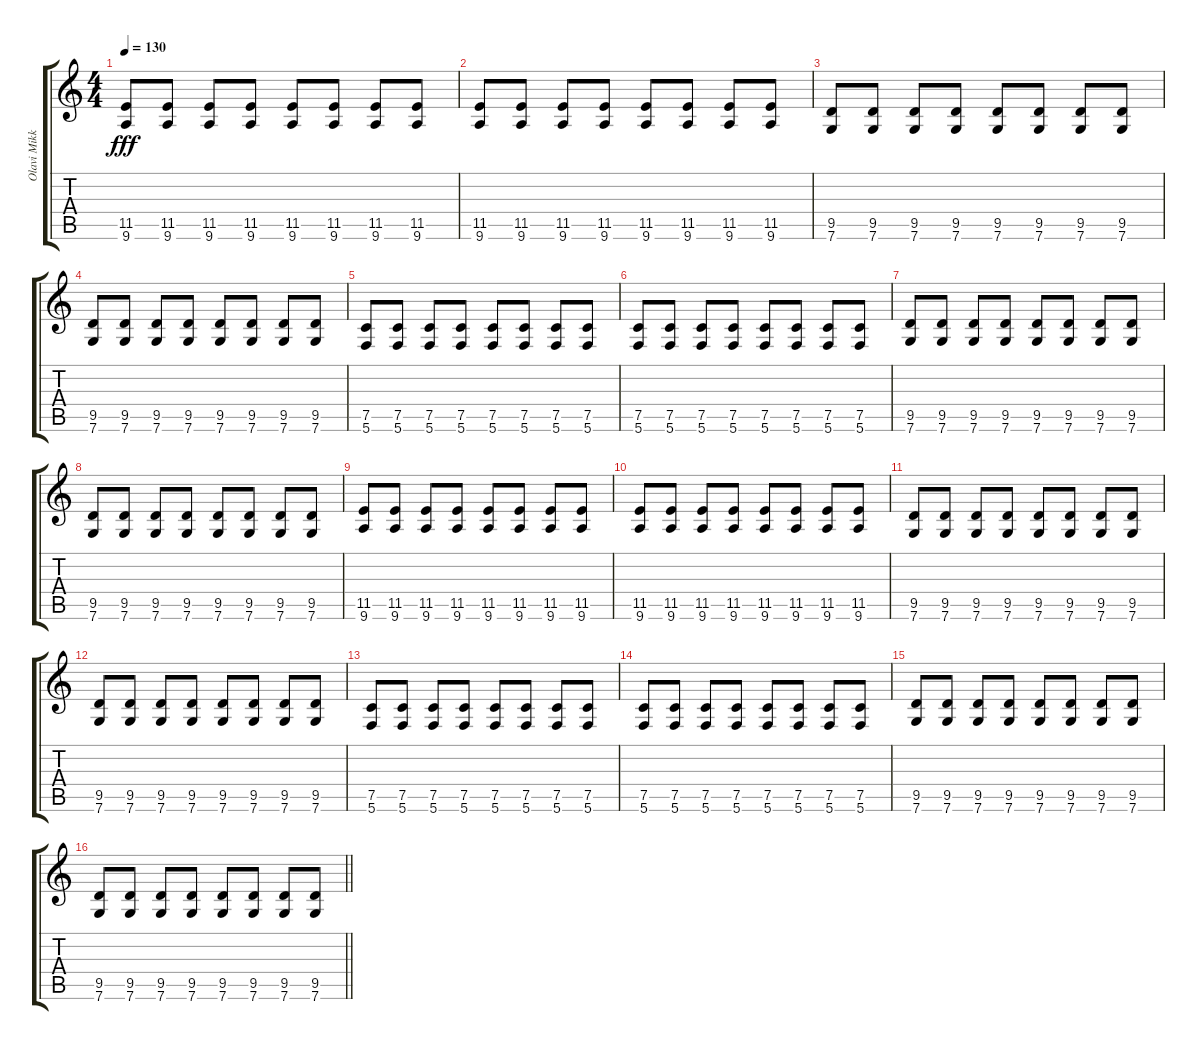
\track ("Olavi Mikkonen 2" "Olavi Mikk") {instrument distortionguitar}
\staff {score tabs}
\tuning (C4 G3 Eb3 Bb2 F2 C2) {hide}
\ts (4 4)
\tempo 130
\clef g2
\ks c
(11.5 9.6).8{dy fff} (11.5 9.6).8 (11.5 9.6).8 (11.5 9.6).8 (11.5 9.6).8 (11.5 9.6).8 (11.5 9.6).8 (11.5 9.6).8 |
(11.5 9.6).8 (11.5 9.6).8 (11.5 9.6).8 (11.5 9.6).8 (11.5 9.6).8 (11.5 9.6).8 (11.5 9.6).8 (11.5 9.6).8 |
(9.5 7.6).8 (9.5 7.6).8 (9.5 7.6).8 (9.5 7.6).8 (9.5 7.6).8 (9.5 7.6).8 (9.5 7.6).8 (9.5 7.6).8 |
(9.5 7.6).8 (9.5 7.6).8 (9.5 7.6).8 (9.5 7.6).8 (9.5 7.6).8 (9.5 7.6).8 (9.5 7.6).8 (9.5 7.6).8 |
(7.5 5.6).8 (7.5 5.6).8 (7.5 5.6).8 (7.5 5.6).8 (7.5 5.6).8 (7.5 5.6).8 (7.5 5.6).8 (7.5 5.6).8 |
(7.5 5.6).8 (7.5 5.6).8 (7.5 5.6).8 (7.5 5.6).8 (7.5 5.6).8 (7.5 5.6).8 (7.5 5.6).8 (7.5 5.6).8 |
(9.5 7.6).8 (9.5 7.6).8 (9.5 7.6).8 (9.5 7.6).8 (9.5 7.6).8 (9.5 7.6).8 (9.5 7.6).8 (9.5 7.6).8 |
(9.5 7.6).8 (9.5 7.6).8 (9.5 7.6).8 (9.5 7.6).8 (9.5 7.6).8 (9.5 7.6).8 (9.5 7.6).8 (9.5 7.6).8 |
(11.5 9.6).8 (11.5 9.6).8 (11.5 9.6).8 (11.5 9.6).8 (11.5 9.6).8 (11.5 9.6).8 (11.5 9.6).8 (11.5 9.6).8 |
(11.5 9.6).8 (11.5 9.6).8 (11.5 9.6).8 (11.5 9.6).8 (11.5 9.6).8 (11.5 9.6).8 (11.5 9.6).8 (11.5 9.6).8 |
(9.5 7.6).8 (9.5 7.6).8 (9.5 7.6).8 (9.5 7.6).8 (9.5 7.6).8 (9.5 7.6).8 (9.5 7.6).8 (9.5 7.6).8 |
(9.5 7.6).8 (9.5 7.6).8 (9.5 7.6).8 (9.5 7.6).8 (9.5 7.6).8 (9.5 7.6).8 (9.5 7.6).8 (9.5 7.6).8 |
(7.5 5.6).8 (7.5 5.6).8 (7.5 5.6).8 (7.5 5.6).8 (7.5 5.6).8 (7.5 5.6).8 (7.5 5.6).8 (7.5 5.6).8 |
(7.5 5.6).8 (7.5 5.6).8 (7.5 5.6).8 (7.5 5.6).8 (7.5 5.6).8 (7.5 5.6).8 (7.5 5.6).8 (7.5 5.6).8 |
(9.5 7.6).8 (9.5 7.6).8 (9.5 7.6).8 (9.5 7.6).8 (9.5 7.6).8 (9.5 7.6).8 (9.5 7.6).8 (9.5 7.6).8 |
\barLineRight lightlight
(9.5 7.6).8 (9.5 7.6).8 (9.5 7.6).8 (9.5 7.6).8 (9.5 7.6).8 (9.5 7.6).8 (9.5 7.6).8 (9.5 7.6).8
